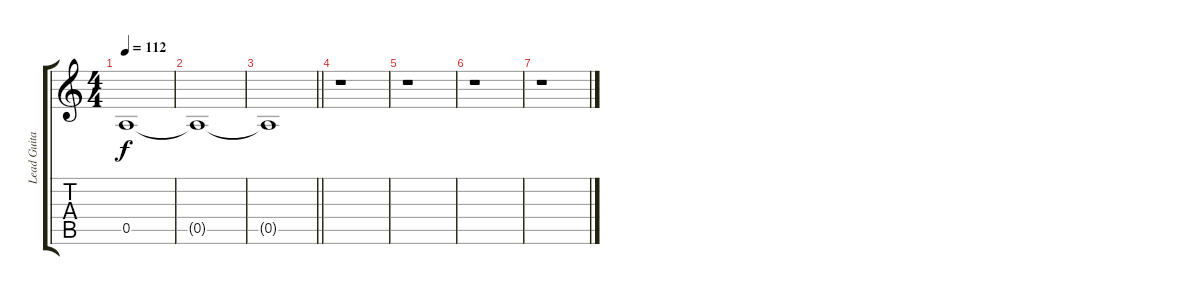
\track ("Lead Guitar 1" "Lead Guita") {instrument distortionguitar}
\staff {score tabs}
\tuning (E4 B3 G3 D3 A2 E2) {hide}
\ts (4 4)
\tempo 112
\clef g2
\ks c
0.5{t}.1{dy f} |
0.5{t}.1 |
\barLineRight lightlight
0.5{t}.1 |
r.1{volume 0} |
r.1 |
r.1 |
r.1
